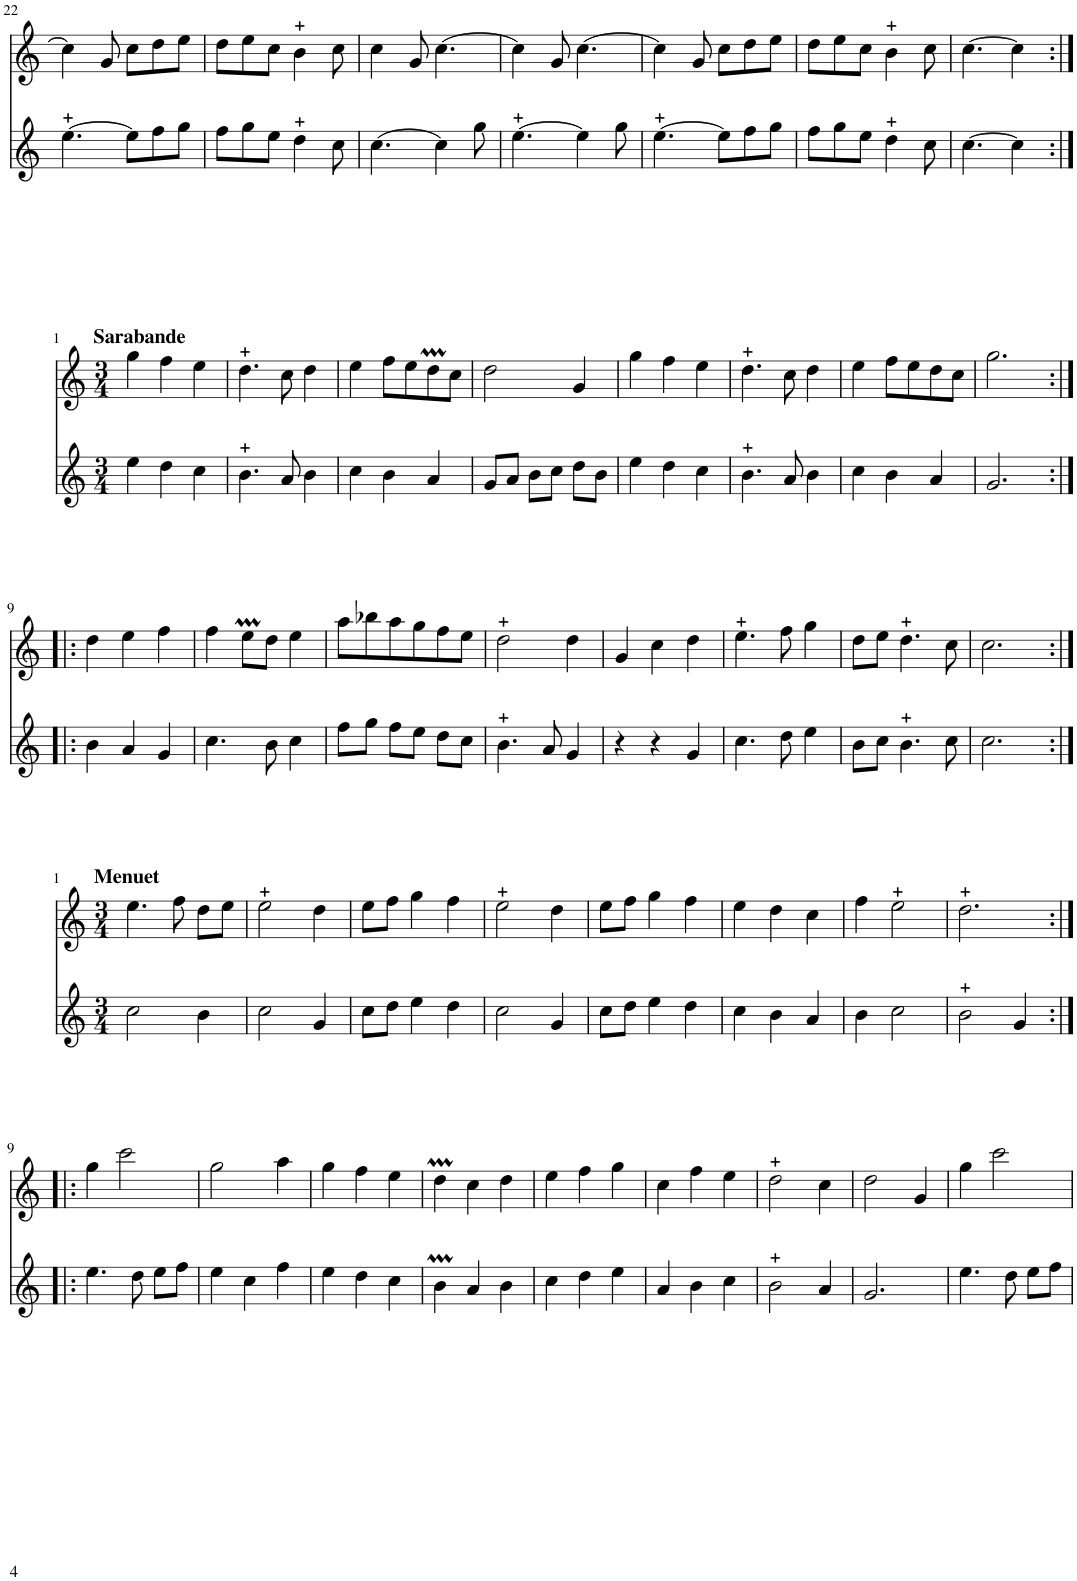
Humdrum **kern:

**kern	**kern
*part2	*part1
*staff2	*staff1
*I"Flute	*I"Flute
*I'Fl	*I'Fl
!!LO:PB:g=z
*clefG2	*clefG2
*k[]	*k[]
*M6/8	*M6/8
=22	=22
[4.ee\	4cc\]
.	8g/
8ee\L]	8cc\L
8ff\	8dd\
8gg\J	8ee\J
=23	=23
8ff\L	8dd\L
8gg\	8ee\
8ee\J	8cc\J
4dd\	4b\
8cc\	8cc\
=24	=24
[4.cc\	4cc\
.	8g/
4cc\]	[4.cc\
8gg\	.
=25	=25
[4.ee\	4cc\]
.	8g/
4ee\]	[4.cc\
8gg\	.
=26	=26
[4.ee\	4cc\]
.	8g/
8ee\L]	8cc\L
8ff\	8dd\
8gg\J	8ee\J
=27	=27
8ff\L	8dd\L
8gg\	8ee\
8ee\J	8cc\J
4dd\	4b\
8cc\	8cc\
=28	=28
[4.cc\	[4.cc\
4cc\]	4cc\]
!!LO:LB:g=z
=1:|!|:	=1:|!|:
*M3/4	*M3/4
!	!LO:TX:a:B:t=Sarabande
4ee\	4gg\
4dd\	4ff\
4cc\	4ee\
=2	=2
4.b\	4.dd\
8a/	8cc\
4b\	4dd\
=3	=3
4cc\	4ee\
4b\	8ff\L
.	8ee\
4a/	8ddM\
.	8cc\J
=4	=4
8g/L	2dd\
8a/J	.
8b\L	.
8cc\J	.
8dd\L	4g/
8b\J	.
=5	=5
4ee\	4gg\
4dd\	4ff\
4cc\	4ee\
=6	=6
4.b\	4.dd\
8a/	8cc\
4b\	4dd\
=7	=7
4cc\	4ee\
4b\	8ff\L
.	8ee\
4a/	8dd\
.	8cc\J
=8	=8
2.g/	2.gg\
!!LO:LB:g=z
=9:|!|:	=9:|!|:
4b\	4dd\
4a/	4ee\
4g/	4ff\
=10	=10
4.cc\	4ff\
.	8eem\L
8b\	8dd\J
4cc\	4ee\
=11	=11
8ff\L	8aa\L
8gg\J	8bb-X\
8ff\L	8aa\
8ee\J	8gg\
8dd\L	8ff\
8cc\J	8ee\J
=12	=12
4.b\	2dd\
8a/	.
4g/	4dd\
=13	=13
4r	4g/
4r	4cc\
4g/	4dd\
=14	=14
4.cc\	4.ee\
8dd\	8ff\
4ee\	4gg\
=15	=15
8b\L	8dd\L
8cc\J	8ee\J
4.b\	4.dd\
8cc\	8cc\
=16	=16
2.cc\	2.cc\
!!LO:LB:g=z
=1:|!|:	=1:|!|:
*M3/4	*M3/4
!	!LO:TX:a:B:t=Menuet
2cc\	4.ee\
.	8ff\
4b\	8dd\L
.	8ee\J
=2	=2
2cc\	2ee\
4g/	4dd\
=3	=3
8cc\L	8ee\L
8dd\J	8ff\J
4ee\	4gg\
4dd\	4ff\
=4	=4
2cc\	2ee\
4g/	4dd\
=5	=5
8cc\L	8ee\L
8dd\J	8ff\J
4ee\	4gg\
4dd\	4ff\
=6	=6
4cc\	4ee\
4b\	4dd\
4a/	4cc\
=7	=7
4b\	4ff\
2cc\	2ee\
=8	=8
2b\	2.dd\
4g/	.
!!LO:LB:g=z
=9:|!|:	=9:|!|:
4.ee\	4gg\
.	2ccc\
8dd\	.
8ee\L	.
8ff\J	.
=10	=10
4ee\	2gg\
4cc\	.
4ff\	4aa\
=11	=11
4ee\	4gg\
4dd\	4ff\
4cc\	4ee\
=12	=12
4bm\	4ddM\
4a/	4cc\
4b\	4dd\
=13	=13
4cc\	4ee\
4dd\	4ff\
4ee\	4gg\
=14	=14
4a/	4cc\
4b\	4ff\
4cc\	4ee\
=15	=15
2b\	2dd\
4a/	4cc\
=16	=16
2.g/	2dd\
.	4g/
=17	=17
4.ee\	4gg\
.	2ccc\
8dd\	.
8ee\L	.
8ff\J	.
=	=
*-	*-
